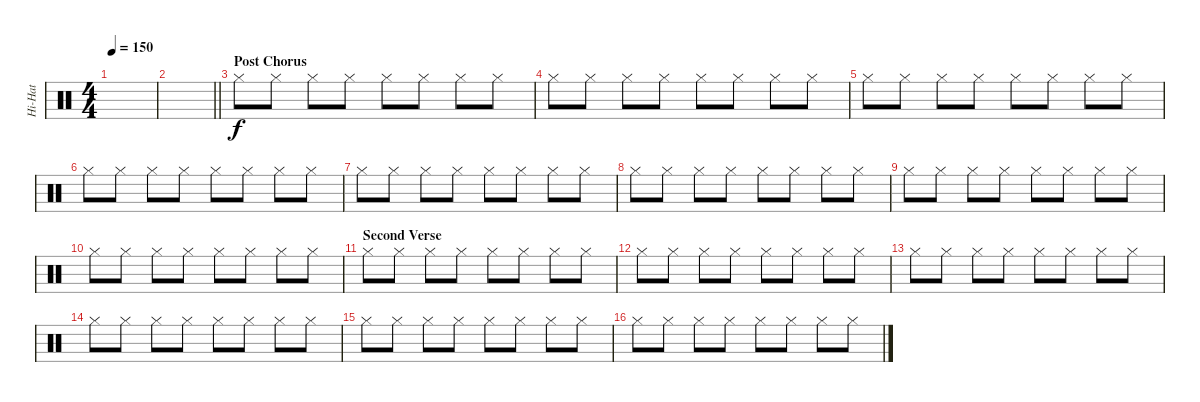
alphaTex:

\track ("Hi-Hat" "Hi-Hat") {instrument percussion}
\staff {score}
\articulation defaults
\ts (4 4)
\tempo 150
\clef neutral
\ks c
|
\barLineRight lightlight
|
\section ("" "Post Chorus")
"Hi-Hat (closed)".8 "Hi-Hat (closed)".8 "Hi-Hat (closed)".8 "Hi-Hat (closed)".8 "Hi-Hat (closed)".8 "Hi-Hat (closed)".8 "Hi-Hat (closed)".8 "Hi-Hat (closed)".8 |
"Hi-Hat (closed)".8 "Hi-Hat (closed)".8 "Hi-Hat (closed)".8 "Hi-Hat (closed)".8 "Hi-Hat (closed)".8 "Hi-Hat (closed)".8 "Hi-Hat (closed)".8 "Hi-Hat (closed)".8 |
"Hi-Hat (closed)".8 "Hi-Hat (closed)".8 "Hi-Hat (closed)".8 "Hi-Hat (closed)".8 "Hi-Hat (closed)".8 "Hi-Hat (closed)".8 "Hi-Hat (closed)".8 "Hi-Hat (closed)".8 |
"Hi-Hat (closed)".8 "Hi-Hat (closed)".8 "Hi-Hat (closed)".8 "Hi-Hat (closed)".8 "Hi-Hat (closed)".8 "Hi-Hat (closed)".8 "Hi-Hat (closed)".8 "Hi-Hat (closed)".8 |
"Hi-Hat (closed)".8 "Hi-Hat (closed)".8 "Hi-Hat (closed)".8 "Hi-Hat (closed)".8 "Hi-Hat (closed)".8 "Hi-Hat (closed)".8 "Hi-Hat (closed)".8 "Hi-Hat (closed)".8 |
"Hi-Hat (closed)".8 "Hi-Hat (closed)".8 "Hi-Hat (closed)".8 "Hi-Hat (closed)".8 "Hi-Hat (closed)".8 "Hi-Hat (closed)".8 "Hi-Hat (closed)".8 "Hi-Hat (closed)".8 |
"Hi-Hat (closed)".8 "Hi-Hat (closed)".8 "Hi-Hat (closed)".8 "Hi-Hat (closed)".8 "Hi-Hat (closed)".8 "Hi-Hat (closed)".8 "Hi-Hat (closed)".8 "Hi-Hat (closed)".8 |
"Hi-Hat (closed)".8 "Hi-Hat (closed)".8 "Hi-Hat (closed)".8 "Hi-Hat (closed)".8 "Hi-Hat (closed)".8 "Hi-Hat (closed)".8 "Hi-Hat (closed)".8 "Hi-Hat (closed)".8 |
\section ("" "Second Verse")
"Hi-Hat (closed)".8 "Hi-Hat (closed)".8 "Hi-Hat (closed)".8 "Hi-Hat (closed)".8 "Hi-Hat (closed)".8 "Hi-Hat (closed)".8 "Hi-Hat (closed)".8 "Hi-Hat (closed)".8 |
"Hi-Hat (closed)".8 "Hi-Hat (closed)".8 "Hi-Hat (closed)".8 "Hi-Hat (closed)".8 "Hi-Hat (closed)".8 "Hi-Hat (closed)".8 "Hi-Hat (closed)".8 "Hi-Hat (closed)".8 |
"Hi-Hat (closed)".8 "Hi-Hat (closed)".8 "Hi-Hat (closed)".8 "Hi-Hat (closed)".8 "Hi-Hat (closed)".8 "Hi-Hat (closed)".8 "Hi-Hat (closed)".8 "Hi-Hat (closed)".8 |
"Hi-Hat (closed)".8 "Hi-Hat (closed)".8 "Hi-Hat (closed)".8 "Hi-Hat (closed)".8 "Hi-Hat (closed)".8 "Hi-Hat (closed)".8 "Hi-Hat (closed)".8 "Hi-Hat (closed)".8 |
"Hi-Hat (closed)".8 "Hi-Hat (closed)".8 "Hi-Hat (closed)".8 "Hi-Hat (closed)".8 "Hi-Hat (closed)".8 "Hi-Hat (closed)".8 "Hi-Hat (closed)".8 "Hi-Hat (closed)".8 |
"Hi-Hat (closed)".8 "Hi-Hat (closed)".8 "Hi-Hat (closed)".8 "Hi-Hat (closed)".8 "Hi-Hat (closed)".8 "Hi-Hat (closed)".8 "Hi-Hat (closed)".8 "Hi-Hat (closed)".8
